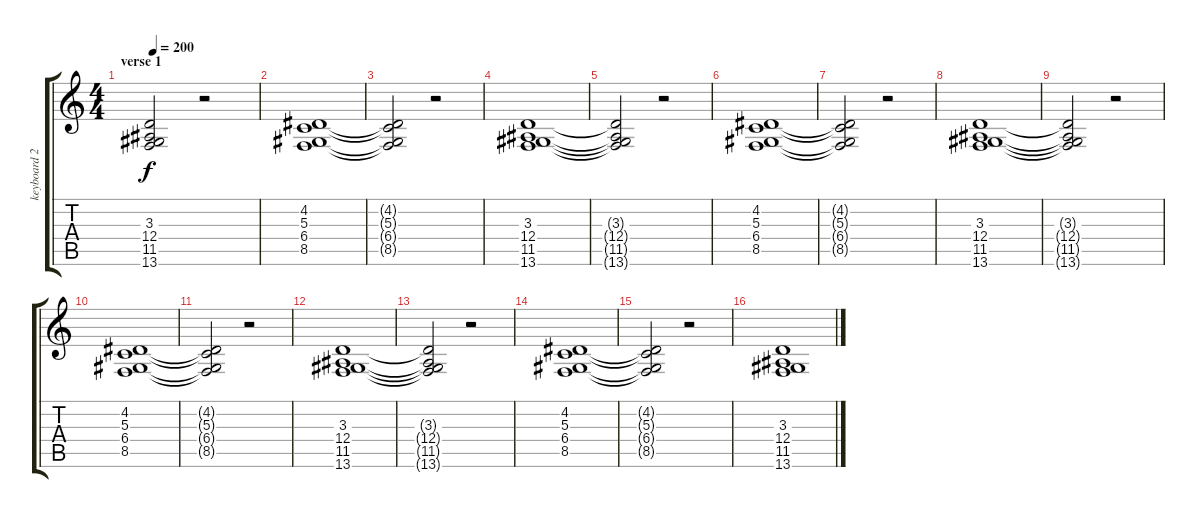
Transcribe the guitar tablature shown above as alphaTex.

\track ("keyboard 2" "keyboard 2") {instrument brightacousticpiano}
\staff {score tabs}
\tuning (E4 B3 G3 D3 A2 E2) {hide}
\ts (4 4)
\section ("" "verse 1")
\tempo 200
\clef g2
\ks c
(3.3{t} 12.4{t} 11.5{t} 13.6{t}).2{dy f} r.2 |
(4.2 5.3 6.4 8.5).1 |
(4.2{t} 5.3{t} 6.4{t} 8.5{t}).2 r.2 |
(3.3 12.4 11.5 13.6).1 |
(3.3{t} 12.4{t} 11.5{t} 13.6{t}).2 r.2 |
(4.2 5.3 6.4 8.5).1 |
(4.2{t} 5.3{t} 6.4{t} 8.5{t}).2 r.2 |
(3.3 12.4 11.5 13.6).1 |
(3.3{t} 12.4{t} 11.5{t} 13.6{t}).2 r.2 |
(4.2 5.3 6.4 8.5).1 |
(4.2{t} 5.3{t} 6.4{t} 8.5{t}).2 r.2 |
(3.3 12.4 11.5 13.6).1 |
(3.3{t} 12.4{t} 11.5{t} 13.6{t}).2 r.2 |
(4.2 5.3 6.4 8.5).1 |
(4.2{t} 5.3{t} 6.4{t} 8.5{t}).2 r.2 |
(3.3 12.4 11.5 13.6).1
